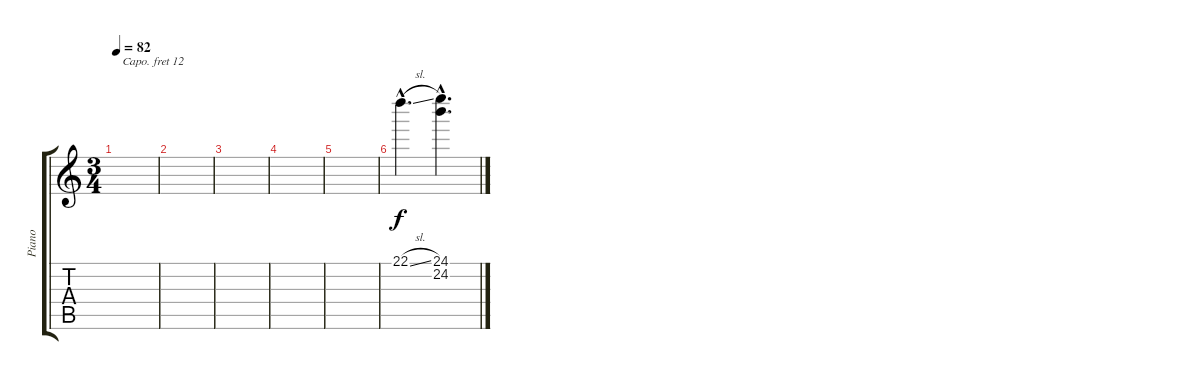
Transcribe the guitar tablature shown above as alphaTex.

\track ("Piano " "Piano ") {instrument electricpiano1}
\staff {score tabs}
\capo 12
\tuning (E4 B3 G3 D3 A2 E2) {hide}
\ts (3 4)
\tempo 82
\clef g2
\ks c
|
|
|
|
|
22.1{sl hac}.4{d} (24.1{hac} 24.2{hac}).4{d}
